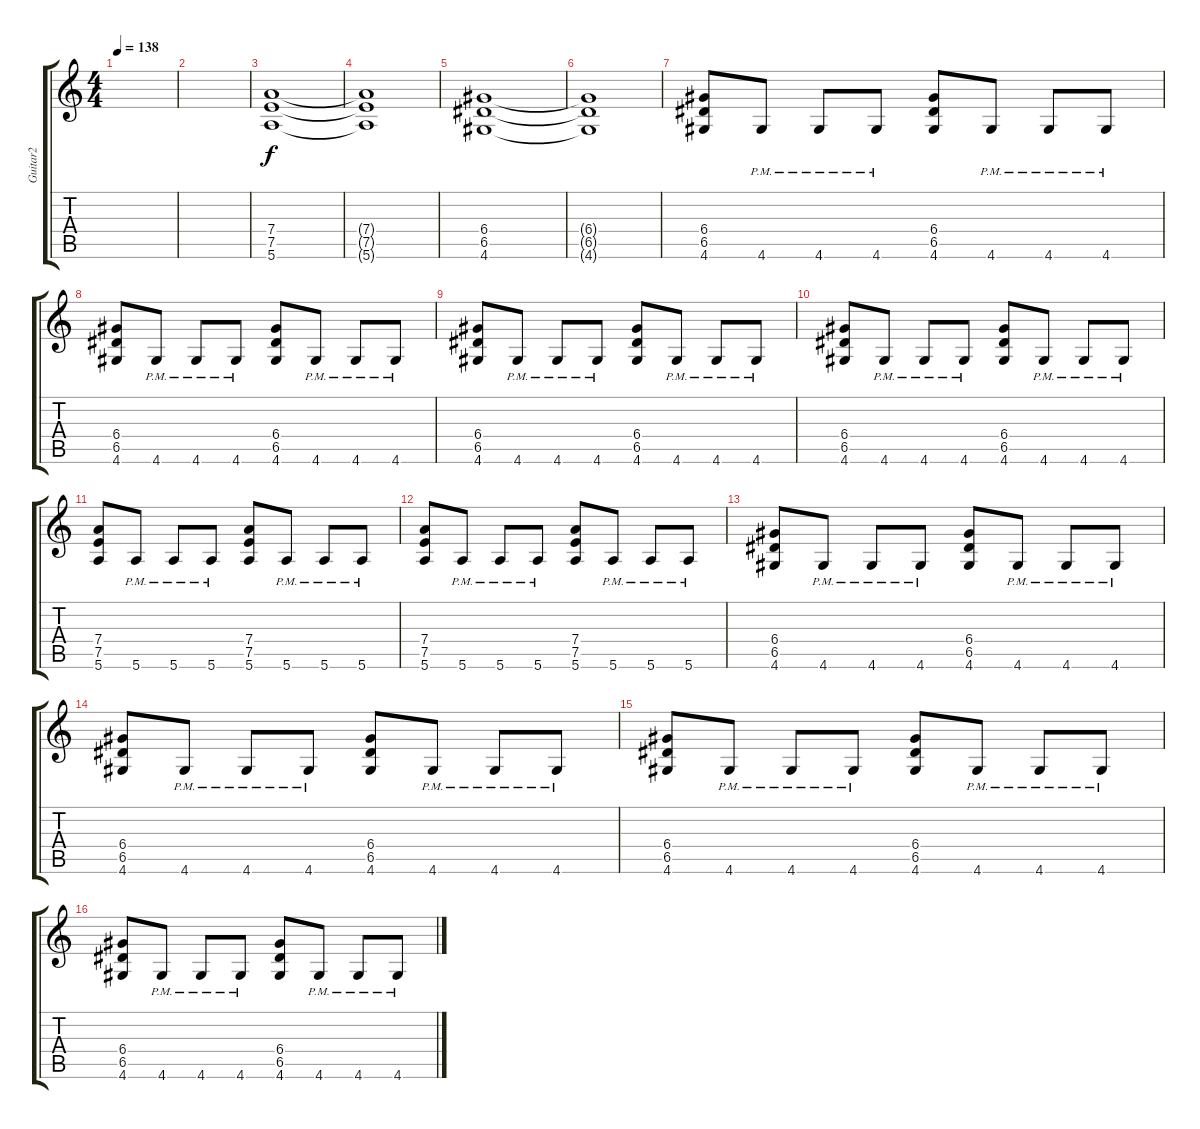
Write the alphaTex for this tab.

\track ("Guitar2" "Guitar2") {instrument electricguitarclean}
\staff {score tabs}
\tuning (E4 B3 G3 D3 A2 E2) {hide}
\ts (4 4)
\tempo 138
\clef g2
\ks c
|
|
(7.4 7.5 5.6).1{volume 0} |
(7.4{t} 7.5{t} 5.6{t}).1 |
(6.4 6.5 4.6).1{volume 16} |
(6.4{t} 6.5{t} 4.6{t}).1 |
(6.4 6.5 4.6).8 4.6{pm}.8 4.6{pm}.8 4.6{pm}.8 (6.4 6.5 4.6).8 4.6{pm}.8 4.6{pm}.8 4.6{pm}.8 |
(6.4 6.5 4.6).8 4.6{pm}.8 4.6{pm}.8 4.6{pm}.8 (6.4 6.5 4.6).8 4.6{pm}.8 4.6{pm}.8 4.6{pm}.8 |
(6.4 6.5 4.6).8 4.6{pm}.8 4.6{pm}.8 4.6{pm}.8 (6.4 6.5 4.6).8 4.6{pm}.8 4.6{pm}.8 4.6{pm}.8 |
(6.4 6.5 4.6).8 4.6{pm}.8 4.6{pm}.8 4.6{pm}.8 (6.4 6.5 4.6).8 4.6{pm}.8 4.6{pm}.8 4.6{pm}.8 |
(7.4 7.5 5.6).8 5.6{pm}.8 5.6{pm}.8 5.6{pm}.8 (7.4 7.5 5.6).8 5.6{pm}.8 5.6{pm}.8 5.6{pm}.8 |
(7.4 7.5 5.6).8 5.6{pm}.8 5.6{pm}.8 5.6{pm}.8 (7.4 7.5 5.6).8 5.6{pm}.8 5.6{pm}.8 5.6{pm}.8 |
(6.4 6.5 4.6).8 4.6{pm}.8 4.6{pm}.8 4.6{pm}.8 (6.4 6.5 4.6).8 4.6{pm}.8 4.6{pm}.8 4.6{pm}.8 |
(6.4 6.5 4.6).8 4.6{pm}.8 4.6{pm}.8 4.6{pm}.8 (6.4 6.5 4.6).8 4.6{pm}.8 4.6{pm}.8 4.6{pm}.8 |
(6.4 6.5 4.6).8 4.6{pm}.8 4.6{pm}.8 4.6{pm}.8 (6.4 6.5 4.6).8 4.6{pm}.8 4.6{pm}.8 4.6{pm}.8 |
(6.4 6.5 4.6).8 4.6{pm}.8 4.6{pm}.8 4.6{pm}.8 (6.4 6.5 4.6).8 4.6{pm}.8 4.6{pm}.8 4.6{pm}.8
